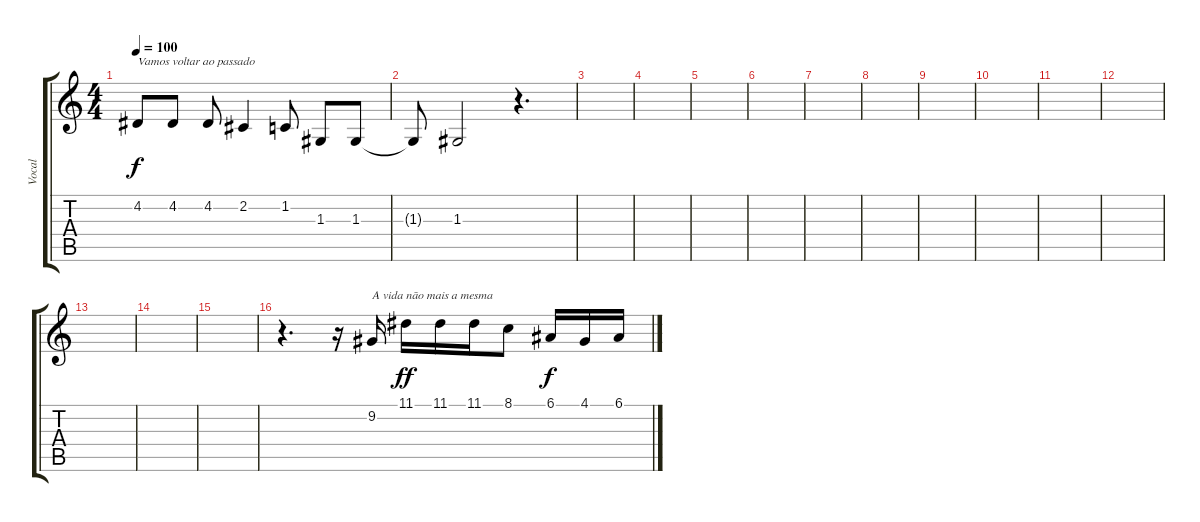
\track ("Vocal" "Vocal") {instrument lead2sawtooth}
\staff {score tabs}
\tuning (E4 B3 G3 D3 A2 E2) {hide}
\ts (4 4)
\tempo 100
\clef g2
\ks c
4.2.8{txt "Vamos voltar ao passado" dy f} 4.2.8 4.2.8 2.2.4 1.2.8 1.3.8 1.3.8 |
1.3{t}.8 1.3.2 r.4{d} |
|
|
|
|
|
|
|
|
|
|
|
|
|
r.4{d} r.16 9.2.16{txt "A vida não mais a mesma"} 11.1.16{dy ff} 11.1.16 11.1.16 8.1.8 6.1.16{dy f} 4.1.16 6.1.16
